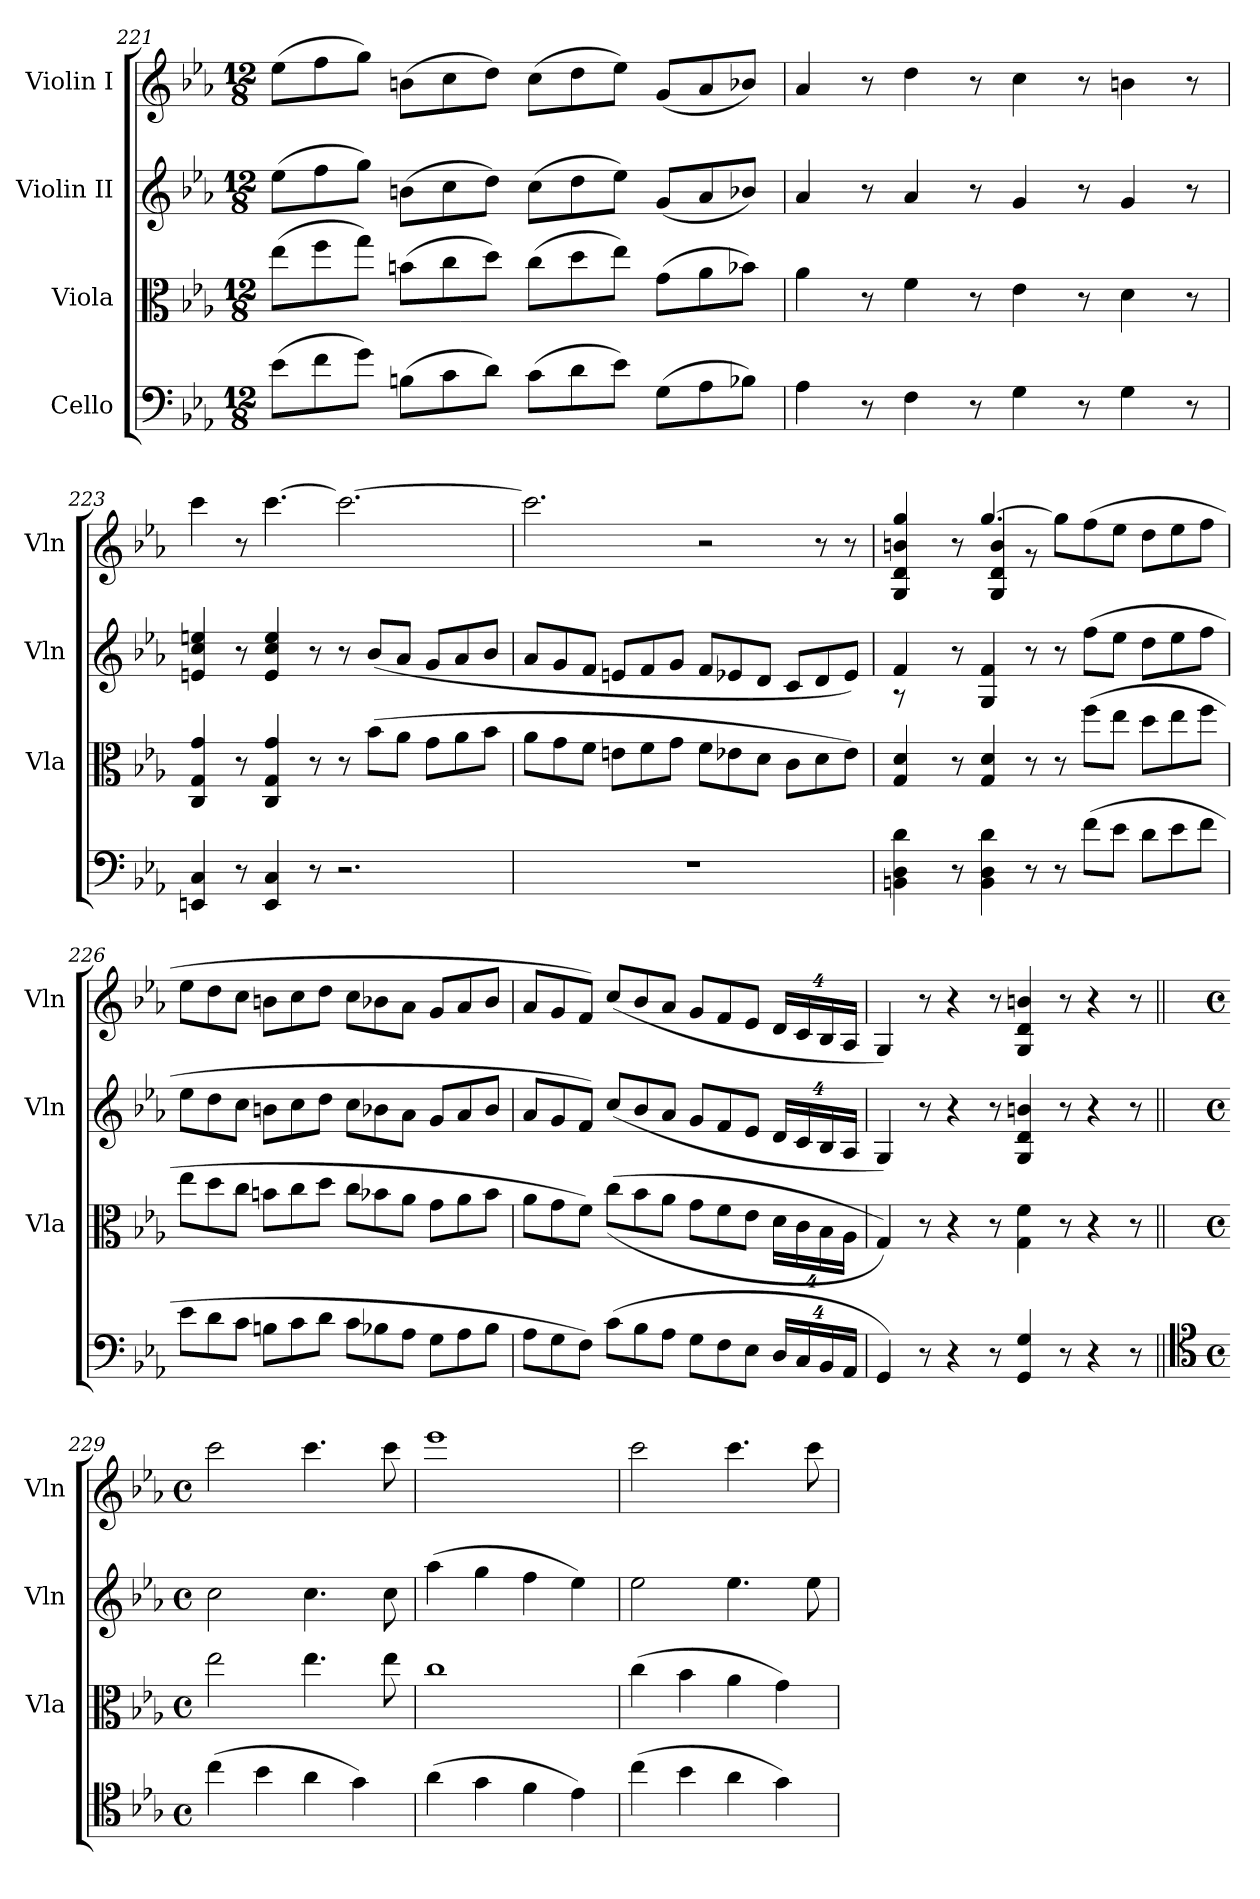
**kern	**kern	**kern	**kern
*part4	*part3	*part2	*part1
*staff4	*staff3	*staff2	*staff1
*I"Cello	*I"Viola	*I"Violin II	*I"Violin I
*	*I'Vla	*I'Vln	*I'Vln
!!LO:PB:g=z
*clefF4	*clefC3	*clefG2	*clefG2
*k[b-e-a-]	*k[b-e-a-]	*k[b-e-a-]	*k[b-e-a-]
*M12/8	*M12/8	*M12/8	*M12/8
=221	=221	=221	=221
(>8e-\L	(>8ee-\L	(>8ee-\L	(>8ee-\L
8f\	8ff\	8ff\	8ff\
8g\J)	8gg\J)	8gg\J)	8gg\J)
(>8Bn\L	(>8bn\L	(>8bn\L	(>8bn\L
8c\	8cc\	8cc\	8cc\
8d\J)	8dd\J)	8dd\J)	8dd\J)
(>8c\L	(>8cc\L	(>8cc\L	(>8cc\L
8d\	8dd\	8dd\	8dd\
8e-\J)	8ee-\J)	8ee-\J)	8ee-\J)
(>8G\L	(>8g\L	(<8g/L	(<8g/L
8A-\	8a-\	8a-/	8a-/
8B-X\J)	8b-X\J)	8b-X/J)	8b-X/J)
=222	=222	=222	=222
4A-\	4a-\	4a-/	4a-/
8r	8r	8r	8r
4F\	4f\	4a-/	4dd\
8r	8r	8r	8r
4G\	4e-\	4g/	4cc\
8r	8r	8r	8r
4G\	4d\	4g/	4bn\
8r	8r	8r	8r
=223	=223	=223	=223
4EEn/ 4C/	4C/ 4G/ 4g/	4en/ 4cc/ 4een/	4ccc\
8r	8r	8r	8r
4EE/ 4C/	4C/ 4G/ 4g/	4e/ 4cc/ 4ee/	[4.ccc\
8r	8r	8r	.
2.r	8r	8r	2.ccc\_
.	(>8b-\L	(>8b-/L	.
.	8a-\J	8a-/J	.
.	8g\L	8g/L	.
.	8a-\	8a-/	.
.	8b-\J	8b-/J	.
=224	=224	=224	=224
1.r	8a-\L	8a-/L	2.ccc\]
.	8g\	8g/	.
.	8f\J	8f/J	.
.	8en\L	8en/L	.
.	8f\	8f/	.
.	8g\J	8g/J	.
.	8f\L	8f/L	2r
.	8e-X\	8e-X/	.
.	8d\J	8d/J	.
.	8c\L	8c/L	.
.	8d\	8d/	8r
.	8e-\J)	8e-/J)	8r
=225	=225	=225	=225
*	*	*^	*^
4BBn\ 4D\ 4d\	4G/ 4d/	4f/	8r	4G/ 4d/ 4bn/ 4gg/	4.ryy
.	.	.	1ryy	.	.
8r	8r	8r	.	8r	.
4BB\ 4D\ 4d\	4G/ 4d/	4G/ 4f/	.	[4.gg/	4G/ 4d/ 4b/
8r	8r	8r	.	.	8r
8r	8r	8r	.	8gg\L]	2.ryy
(>8f\L	(>8ff\L	(>8ff\L	.	(>8ff\	.
8e-\J	8ee-\J	8ee-\J	.	8ee-\J	.
8d\L	8dd\L	8dd\L	4.ryy	8dd\L	.
8e-\	8ee-\	8ee-\	.	8ee-\	.
8f\J	8ff\J	8ff\J	.	8ff\J	.
*	*	*v	*v	*	*
*	*	*	*v	*v
!!LO:LB:g=z
=226	=226	=226	=226
8e-\L	8ee-\L	8ee-\L	8ee-\L
8d\	8dd\	8dd\	8dd\
8c\J	8cc\J	8cc\J	8cc\J
8Bn\L	8bn\L	8bn\L	8bn\L
8c\	8cc\	8cc\	8cc\
8d\J	8dd\J	8dd\J	8dd\J
8c\L	8cc\L	8cc\L	8cc\L
8B-X\	8b-X\	8b-X\	8b-X\
8A-\J	8a-\J	8a-\J	8a-\J
8G\L	8g\L	8g/L	8g/L
8A-\	8a-\	8a-/	8a-/
8B-\J	8b-\J	8b-/J	8b-/J
=227	=227	=227	=227
8A-\L	8a-\L	8a-/L	8a-/L
8G\	8g\	8g/	8g/
8F\J)	8f\J)	8f/J)	8f/J)
(>8c\L	(>(>8cc\L	(<8cc/L	(<8cc/L
8B-\	8b-\	8b-/	8b-/
8A-\J	8a-\J	8a-/J	8a-/J
8G\L	8g\L	8g/L	8g/L
8F\	8f\	8f/	8f/
8E-\J	8e-\J	8e-/J	8e-/J
*Xbrackettup	*Xbrackettup	*Xbrackettup	*Xbrackettup
32%3D/L	32%3d\L	32%3d/L	32%3d/L
32%3C/	32%3c\	32%3c/	32%3c/
32%3BB-/	32%3B-\	32%3B-/	32%3B-/
32%3AA-/J	32%3A-\J	32%3A-/J	32%3A-/J
=228	=228	=228	=228
4GG/)	4G/))	4G/)	4G/)
8r	8r	8r	8r
4r	4r	4r	4r
8r	8r	8r	8r
4GG/ 4G/	4G\ 4f\	4G/ 4d/ 4bn/	4G/ 4d/ 4bn/
8r	8r	8r	8r
4r	4r	4r	4r
8r	8r	8r	8r
=229||	=229||	=229||	=229||
*clefC4	*	*	*
*M4/4	*M4/4	*M4/4	*M4/4
*met(c)	*met(c)	*met(c)	*met(c)
(>4cc\	2ee-\	2cc\	2ccc\
4b-\	.	.	.
4a-\	4.ee-\	4.cc\	4.ccc\
4g\)	.	.	.
.	8ee-\	8cc\	8ccc\
=230	=230	=230	=230
(>4a-\	1cc	(>4aa-\	1eee-
4g\	.	4gg\	.
4f\	.	4ff\	.
4e-\)	.	4ee-\)	.
=231	=231	=231	=231
(>4cc\	(>4cc\	2ee-\	2ccc\
4b-\	4b-\	.	.
4a-\	4a-\	4.ee-\	4.ccc\
4g\)	4g\)	.	.
.	.	8ee-\	8ccc\
=	=	=	=
*-	*-	*-	*-
